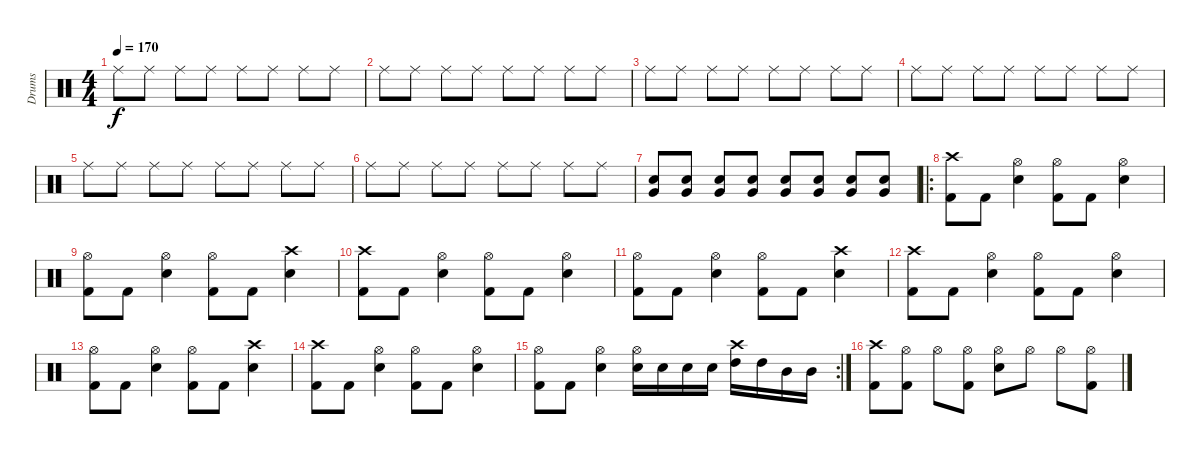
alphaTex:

\track ("Drums" "Drums") {instrument percussion}
\staff {score}
\articulation defaults
\ts (4 4)
\tempo 170
\clef neutral
\ks c "Ride (middle)".8{dy f} "Ride (middle)".8 "Ride (middle)".8 "Ride (middle)".8 "Ride (middle)".8 "Ride (middle)".8 "Ride (middle)".8 "Ride (middle)".8
|
"Ride (middle)".8 "Ride (middle)".8 "Ride (middle)".8 "Ride (middle)".8 "Ride (middle)".8 "Ride (middle)".8 "Ride (middle)".8 "Ride (middle)".8 |
"Ride (middle)".8 "Ride (middle)".8 "Ride (middle)".8 "Ride (middle)".8 "Ride (middle)".8 "Ride (middle)".8 "Ride (middle)".8 "Ride (middle)".8 |
"Ride (middle)".8 "Ride (middle)".8 "Ride (middle)".8 "Ride (middle)".8 "Ride (middle)".8 "Ride (middle)".8 "Ride (middle)".8 "Ride (middle)".8 |
"Ride (middle)".8 "Ride (middle)".8 "Ride (middle)".8 "Ride (middle)".8 "Ride (middle)".8 "Ride (middle)".8 "Ride (middle)".8 "Ride (middle)".8 |
"Ride (middle)".8 "Ride (middle)".8 "Ride (middle)".8 "Ride (middle)".8 "Ride (middle)".8 "Ride (middle)".8 "Ride (middle)".8 "Ride (middle)".8 |
("Very Low Tom (hit)" "Electric Snare (hit)").8 ("Very Low Tom (hit)" "Electric Snare (hit)").8 ("Very Low Tom (hit)" "Electric Snare (hit)").8 ("Very Low Tom (hit)" "Electric Snare (hit)").8 ("Very Low Tom (hit)" "Electric Snare (hit)").8 ("Very Low Tom (hit)" "Electric Snare (hit)").8 ("Very Low Tom (hit)" "Electric Snare (hit)").8 ("Very Low Tom (hit)" "Electric Snare (hit)").8 |
\ro
("Crash high (hit)" "Kick (hit) 2").8 "Kick (hit) 2".8 ("Hi-Hat (open)" "Electric Snare (hit)").4 ("Hi-Hat (open)" "Kick (hit) 2").8 "Kick (hit) 2".8 ("Hi-Hat (open)" "Electric Snare (hit)").4 |
("Hi-Hat (open)" "Kick (hit) 2").8 "Kick (hit) 2".8 ("Hi-Hat (open)" "Electric Snare (hit)").4 ("Hi-Hat (open)" "Kick (hit) 2").8 "Kick (hit) 2".8 ("Crash high (hit)" "Electric Snare (hit)").4 |
("Crash high (hit)" "Kick (hit) 2").8 "Kick (hit) 2".8 ("Hi-Hat (open)" "Electric Snare (hit)").4 ("Hi-Hat (open)" "Kick (hit) 2").8 "Kick (hit) 2".8 ("Hi-Hat (open)" "Electric Snare (hit)").4 |
("Hi-Hat (open)" "Kick (hit) 2").8 "Kick (hit) 2".8 ("Hi-Hat (open)" "Electric Snare (hit)").4 ("Hi-Hat (open)" "Kick (hit) 2").8 "Kick (hit) 2".8 ("Crash high (hit)" "Electric Snare (hit)").4 |
("Crash high (hit)" "Kick (hit) 2").8 "Kick (hit) 2".8 ("Hi-Hat (open)" "Electric Snare (hit)").4 ("Hi-Hat (open)" "Kick (hit) 2").8 "Kick (hit) 2".8 ("Hi-Hat (open)" "Electric Snare (hit)").4 |
("Hi-Hat (open)" "Kick (hit) 2").8 "Kick (hit) 2".8 ("Hi-Hat (open)" "Electric Snare (hit)").4 ("Hi-Hat (open)" "Kick (hit) 2").8 "Kick (hit) 2".8 ("Crash high (hit)" "Electric Snare (hit)").4 |
("Crash high (hit)" "Kick (hit) 2").8 "Kick (hit) 2".8 ("Hi-Hat (open)" "Electric Snare (hit)").4 ("Hi-Hat (open)" "Kick (hit) 2").8 "Kick (hit) 2".8 ("Hi-Hat (open)" "Electric Snare (hit)").4 |
\rc 2
("Hi-Hat (open)" "Kick (hit) 2").8 "Kick (hit) 2".8 ("Hi-Hat (open)" "Electric Snare (hit)").4 ("Hi-Hat (open)" "Electric Snare (hit)").16 "Electric Snare (hit)".16 "Electric Snare (hit)".16 "Electric Snare (hit)".16 ("Crash high (hit)" "High Tom (hit)").16 "High Tom (hit)".16 "Mid Tom (hit)".16 "Mid Tom (hit)".16 |
("Crash high (hit)" "Kick (hit) 2").8 ("Hi-Hat (open)" "Kick (hit) 2").8 "Hi-Hat (open)".8 ("Hi-Hat (open)" "Kick (hit) 2").8 ("Hi-Hat (open)" "Electric Snare (hit)").8 "Hi-Hat (open)".8 "Hi-Hat (open)".8 ("Hi-Hat (open)" "Kick (hit) 2").8
